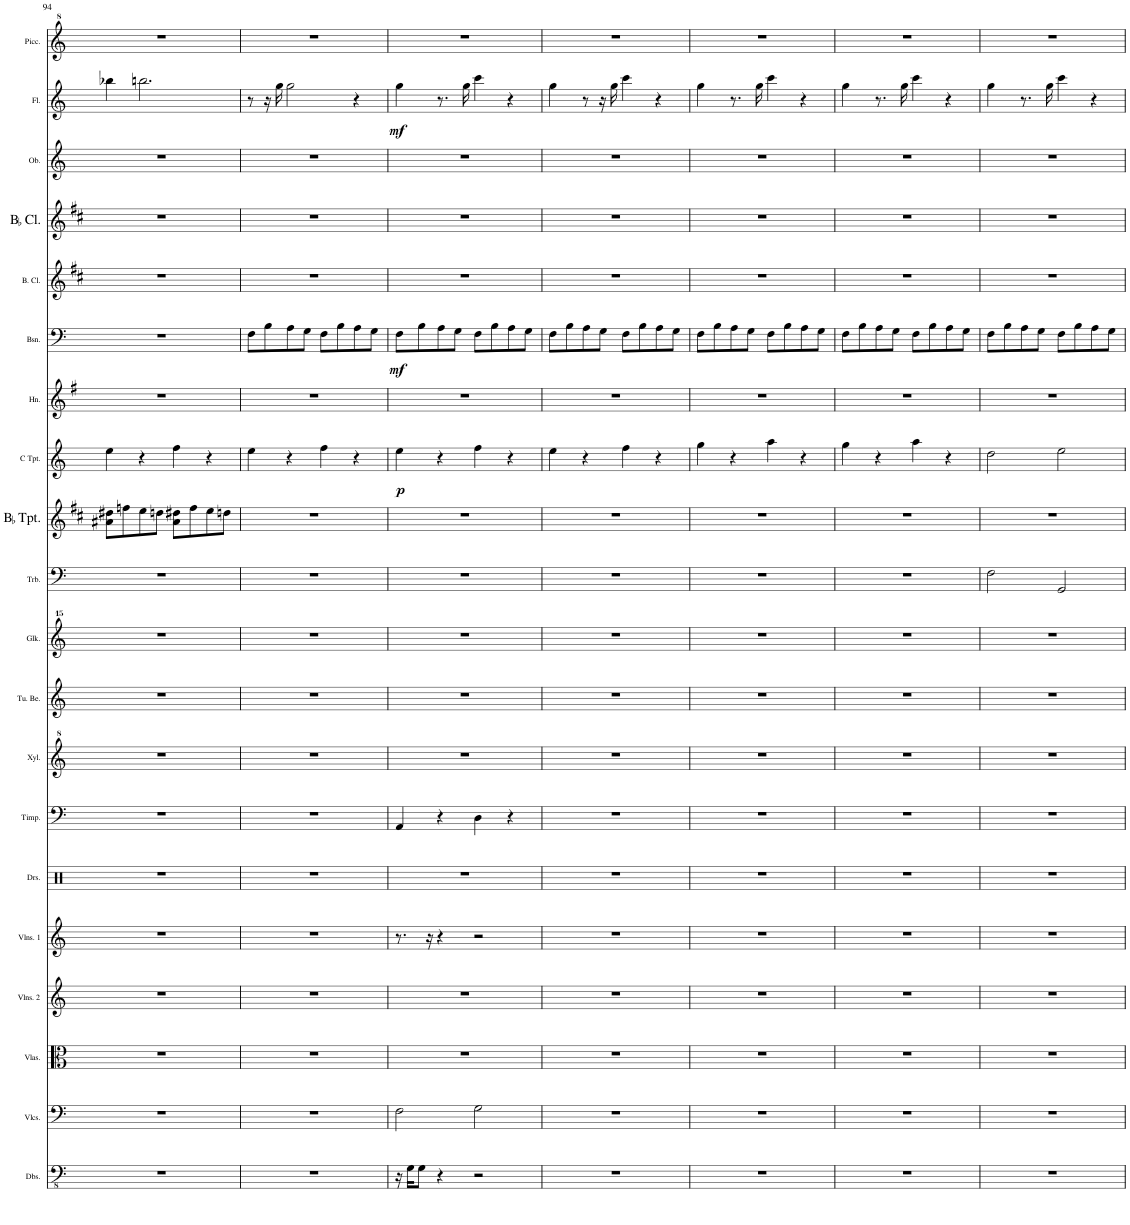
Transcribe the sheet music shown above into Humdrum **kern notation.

**kern	**kern	**kern	**kern	**kern	**kern	**kern	**kern	**kern	**kern	**kern	**kern	**kern	**dynam	**kern	**kern	**dynam	**kern	**kern	**kern	**kern	**dynam	**kern
*part20	*part19	*part18	*part17	*part16	*part15	*part14	*part13	*part12	*part11	*part10	*part9	*part8	*part8	*part7	*part6	*part6	*part5	*part4	*part3	*part2	*part2	*part1
*staff20	*staff19	*staff18	*staff17	*staff16	*staff15	*staff14	*staff13	*staff12	*staff11	*staff10	*staff9	*staff8	*staff8	*staff7	*staff6	*staff6	*staff5	*staff4	*staff3	*staff2	*staff2	*staff1
*I"Double Basses	*I"Violoncellos	*I"Violas	*I"Violins 2	*I"Violins 1	*I"Drumset	*I"Timpani	*I"Xylophone	*I"Tubular Bells	*I"Glockenspiel	*I"Trombone	*I"BaccidentalFlat Trumpet	*I"C Trumpet	*	*I"Horn	*I"Bassoon	*	*I"Bass Clarinet	*I"BaccidentalFlat Clarinet	*I"Oboe	*I"Flute	*	*I"Piccolo
*I'Dbs.	*I'Vlcs.	*I'Vlas.	*I'Vlns. 2	*I'Vlns. 1	*I'Drs.	*I'Timp.	*I'Xyl.	*I'Tu. Be.	*I'Glk.	*I'Trb.	*I'BaccidentalFlat Tpt.	*I'C Tpt.	*	*I'Hn.	*I'Bsn.	*	*I'B. Cl.	*I'BaccidentalFlat Cl.	*I'Ob.	*I'Fl.	*	*I'Picc.
!!LO:PB:g=z
*clefFv4	*clefF4	*clefC3	*clefG2	*clefG2	*clefX	*clefF4	*clefG^2	*clefG2	*clefG^^2	*clefF4	*clefG2	*clefG2	*	*clefG2	*clefF4	*	*clefG2	*clefG2	*clefG2	*clefG2	*	*clefG^2
*	*	*	*	*	*	*	*	*	*	*	*Trd1c2	*	*	*Trd4c7	*	*	*Trd8c14	*Trd1c2	*	*	*	*Trd-7c-12
*k[]	*k[]	*k[]	*k[]	*k[]	*k[]	*k[]	*k[]	*k[]	*k[]	*k[]	*k[f#c#]	*k[]	*	*k[f#]	*k[]	*	*k[f#c#]	*k[f#c#]	*k[]	*k[]	*	*k[]
*M4/4	*M4/4	*M4/4	*M4/4	*M4/4	*M4/4	*M4/4	*M4/4	*M4/4	*M4/4	*M4/4	*M4/4	*M4/4	*	*M4/4	*M4/4	*	*M4/4	*M4/4	*M4/4	*	*	*
=94	=94	=94	=94	=94	=94	=94	=94	=94	=94	=94	=94	=94	=94	=94	=94	=94	=94	=94	=94	=94	=94	=94
1r	1r	1r	1r	1r	1r	1r	1r	1r	1r	1r	8a#X\ 8dd#X\L	4ee\	.	1r	1r	.	1r	1r	1r	4bb-X\	.	1r
.	.	.	.	.	.	.	.	.	.	.	8ffn\	.	.	.	.	.	.	.	.	.	.	.
.	.	.	.	.	.	.	.	.	.	.	8ee\	4r	.	.	.	.	.	.	.	2.bbn\	.	.
.	.	.	.	.	.	.	.	.	.	.	8ddn\J	.	.	.	.	.	.	.	.	.	.	.
.	.	.	.	.	.	.	.	.	.	.	8a#\ 8dd#X\L	4ff\	.	.	.	.	.	.	.	.	.	.
.	.	.	.	.	.	.	.	.	.	.	8ff\	.	.	.	.	.	.	.	.	.	.	.
.	.	.	.	.	.	.	.	.	.	.	8ee\	4r	.	.	.	.	.	.	.	.	.	.
.	.	.	.	.	.	.	.	.	.	.	8ddn\J	.	.	.	.	.	.	.	.	.	.	.
=95	=95	=95	=95	=95	=95	=95	=95	=95	=95	=95	=95	=95	=95	=95	=95	=95	=95	=95	=95	=95	=95	=95
1r	1r	1r	1r	1r	1r	1r	1r	1r	1r	1r	1r	4ee\	.	1r	8F\L	.	1r	1r	1r	8r	.	1r
.	.	.	.	.	.	.	.	.	.	.	.	.	.	.	8B\	.	.	.	.	16r	.	.
.	.	.	.	.	.	.	.	.	.	.	.	.	.	.	.	.	.	.	.	16gg\	.	.
.	.	.	.	.	.	.	.	.	.	.	.	4r	.	.	8A\	.	.	.	.	2gg\	.	.
.	.	.	.	.	.	.	.	.	.	.	.	.	.	.	8G\J	.	.	.	.	.	.	.
.	.	.	.	.	.	.	.	.	.	.	.	4ff\	.	.	8F\L	.	.	.	.	.	.	.
.	.	.	.	.	.	.	.	.	.	.	.	.	.	.	8B\	.	.	.	.	.	.	.
.	.	.	.	.	.	.	.	.	.	.	.	4r	.	.	8A\	.	.	.	.	4r	.	.
.	.	.	.	.	.	.	.	.	.	.	.	.	.	.	8G\J	.	.	.	.	.	.	.
=96	=96	=96	=96	=96	=96	=96	=96	=96	=96	=96	=96	=96	=96	=96	=96	=96	=96	=96	=96	=96	=96	=96
!	!	!	!	!	!	!	!	!	!	!	!	!	!LO:DY:b	!	!	!LO:DY:b	!	!	!	!	!LO:DY:b	!
16r	2F\	1r	1r	8.r	1r	4AA/	1r	1r	1r	1r	1r	4ee\	p	1r	8F\L	mf	1r	1r	1r	4gg\	mf	1r
16GG\KL	.	.	.	.	.	.	.	.	.	.	.	.	.	.	.	.	.	.	.	.	.	.
8GG\J	.	.	.	.	.	.	.	.	.	.	.	.	.	.	8B\	.	.	.	.	.	.	.
.	.	.	.	16r	.	.	.	.	.	.	.	.	.	.	.	.	.	.	.	.	.	.
4r	.	.	.	4r	.	4r	.	.	.	.	.	4r	.	.	8A\	.	.	.	.	8.r	.	.
.	.	.	.	.	.	.	.	.	.	.	.	.	.	.	8G\J	.	.	.	.	.	.	.
.	.	.	.	.	.	.	.	.	.	.	.	.	.	.	.	.	.	.	.	16gg\	.	.
2r	2G\	.	.	2r	.	4D\	.	.	.	.	.	4ff\	.	.	8F\L	.	.	.	.	4ccc\	.	.
.	.	.	.	.	.	.	.	.	.	.	.	.	.	.	8B\	.	.	.	.	.	.	.
.	.	.	.	.	.	4r	.	.	.	.	.	4r	.	.	8A\	.	.	.	.	4r	.	.
.	.	.	.	.	.	.	.	.	.	.	.	.	.	.	8G\J	.	.	.	.	.	.	.
=97	=97	=97	=97	=97	=97	=97	=97	=97	=97	=97	=97	=97	=97	=97	=97	=97	=97	=97	=97	=97	=97	=97
1r	1r	1r	1r	1r	1r	1r	1r	1r	1r	1r	1r	4ee\	.	1r	8F\L	.	1r	1r	1r	4gg\	.	1r
.	.	.	.	.	.	.	.	.	.	.	.	.	.	.	8B\	.	.	.	.	.	.	.
.	.	.	.	.	.	.	.	.	.	.	.	4r	.	.	8A\	.	.	.	.	8r	.	.
.	.	.	.	.	.	.	.	.	.	.	.	.	.	.	8G\J	.	.	.	.	16r	.	.
.	.	.	.	.	.	.	.	.	.	.	.	.	.	.	.	.	.	.	.	16gg\	.	.
.	.	.	.	.	.	.	.	.	.	.	.	4ff\	.	.	8F\L	.	.	.	.	4ccc\	.	.
.	.	.	.	.	.	.	.	.	.	.	.	.	.	.	8B\	.	.	.	.	.	.	.
.	.	.	.	.	.	.	.	.	.	.	.	4r	.	.	8A\	.	.	.	.	4r	.	.
.	.	.	.	.	.	.	.	.	.	.	.	.	.	.	8G\J	.	.	.	.	.	.	.
=98	=98	=98	=98	=98	=98	=98	=98	=98	=98	=98	=98	=98	=98	=98	=98	=98	=98	=98	=98	=98	=98	=98
1r	1r	1r	1r	1r	1r	1r	1r	1r	1r	1r	1r	4gg\	.	1r	8F\L	.	1r	1r	1r	4gg\	.	1r
.	.	.	.	.	.	.	.	.	.	.	.	.	.	.	8B\	.	.	.	.	.	.	.
.	.	.	.	.	.	.	.	.	.	.	.	4r	.	.	8A\	.	.	.	.	8.r	.	.
.	.	.	.	.	.	.	.	.	.	.	.	.	.	.	8G\J	.	.	.	.	.	.	.
.	.	.	.	.	.	.	.	.	.	.	.	.	.	.	.	.	.	.	.	16gg\	.	.
.	.	.	.	.	.	.	.	.	.	.	.	4aa\	.	.	8F\L	.	.	.	.	4ccc\	.	.
.	.	.	.	.	.	.	.	.	.	.	.	.	.	.	8B\	.	.	.	.	.	.	.
.	.	.	.	.	.	.	.	.	.	.	.	4r	.	.	8A\	.	.	.	.	4r	.	.
.	.	.	.	.	.	.	.	.	.	.	.	.	.	.	8G\J	.	.	.	.	.	.	.
=99	=99	=99	=99	=99	=99	=99	=99	=99	=99	=99	=99	=99	=99	=99	=99	=99	=99	=99	=99	=99	=99	=99
1r	1r	1r	1r	1r	1r	1r	1r	1r	1r	1r	1r	4gg\	.	1r	8F\L	.	1r	1r	1r	4gg\	.	1r
.	.	.	.	.	.	.	.	.	.	.	.	.	.	.	8B\	.	.	.	.	.	.	.
.	.	.	.	.	.	.	.	.	.	.	.	4r	.	.	8A\	.	.	.	.	8.r	.	.
.	.	.	.	.	.	.	.	.	.	.	.	.	.	.	8G\J	.	.	.	.	.	.	.
.	.	.	.	.	.	.	.	.	.	.	.	.	.	.	.	.	.	.	.	16gg\	.	.
.	.	.	.	.	.	.	.	.	.	.	.	4aa\	.	.	8F\L	.	.	.	.	4ccc\	.	.
.	.	.	.	.	.	.	.	.	.	.	.	.	.	.	8B\	.	.	.	.	.	.	.
.	.	.	.	.	.	.	.	.	.	.	.	4r	.	.	8A\	.	.	.	.	4r	.	.
.	.	.	.	.	.	.	.	.	.	.	.	.	.	.	8G\J	.	.	.	.	.	.	.
=100	=100	=100	=100	=100	=100	=100	=100	=100	=100	=100	=100	=100	=100	=100	=100	=100	=100	=100	=100	=100	=100	=100
1r	1r	1r	1r	1r	1r	1r	1r	1r	1r	2F\	1r	2dd\	.	1r	8F\L	.	1r	1r	1r	4gg\	.	1r
.	.	.	.	.	.	.	.	.	.	.	.	.	.	.	8B\	.	.	.	.	.	.	.
.	.	.	.	.	.	.	.	.	.	.	.	.	.	.	8A\	.	.	.	.	8.r	.	.
.	.	.	.	.	.	.	.	.	.	.	.	.	.	.	8G\J	.	.	.	.	.	.	.
.	.	.	.	.	.	.	.	.	.	.	.	.	.	.	.	.	.	.	.	16gg\	.	.
.	.	.	.	.	.	.	.	.	.	2GG/	.	2ee\	.	.	8F\L	.	.	.	.	4ccc\	.	.
.	.	.	.	.	.	.	.	.	.	.	.	.	.	.	8B\	.	.	.	.	.	.	.
.	.	.	.	.	.	.	.	.	.	.	.	.	.	.	8A\	.	.	.	.	4r	.	.
.	.	.	.	.	.	.	.	.	.	.	.	.	.	.	8G\J	.	.	.	.	.	.	.
=	=	=	=	=	=	=	=	=	=	=	=	=	=	=	=	=	=	=	=	=	=	=
*-	*-	*-	*-	*-	*-	*-	*-	*-	*-	*-	*-	*-	*-	*-	*-	*-	*-	*-	*-	*-	*-	*-
